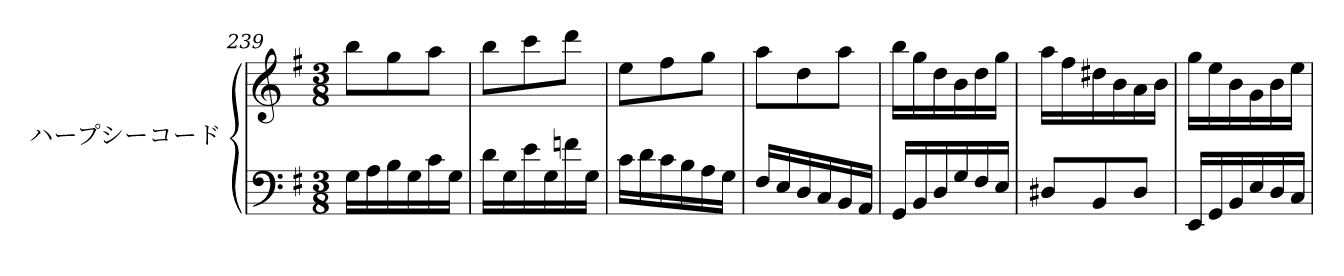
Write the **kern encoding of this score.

**kern	**kern
*part1	*part1
*staff2	*staff1
*I"ハープシーコード	*
*clefF4	*clefG2
*k[f#]	*k[f#]
*M3/8	*M3/8
=239	=239
16G\LL	8bb\L
16A\	.
16B\	8gg\
16G\	.
16c\	8aa\J
16G\JJ	.
=240	=240
16d\LL	8bb\L
16G\	.
16e\	8ccc\
16G\	.
16fn\	8ddd\J
16G\JJ	.
=241	=241
16c\LL	8ee\L
16d\	.
16c\	8ff#\
16B\	.
16A\	8gg\J
16G\JJ	.
=242	=242
16F#/LL	8aa\L
16E/	.
16D/	8dd\
16C/	.
16BB/	8aa\J
16AA/JJ	.
=243	=243
16GG/LL	16bb\LL
16BB/	16gg\
16D/	16dd\
16G/	16b\
16F#/	16dd\
16E/JJ	16gg\JJ
=244	=244
8D#X/L	16aa\LL
.	16ff#\
8BB/	16dd#X\
.	16b\
8D#/J	16a\
.	16b\JJ
!!LO:LB:g=z
=245	=245
16EE/LL	16gg\LL
16GG/	16ee\
16BB/	16b\
16E/	16g\
16D/	16b\
16C/JJ	16ee\JJ
=	=
*-	*-
